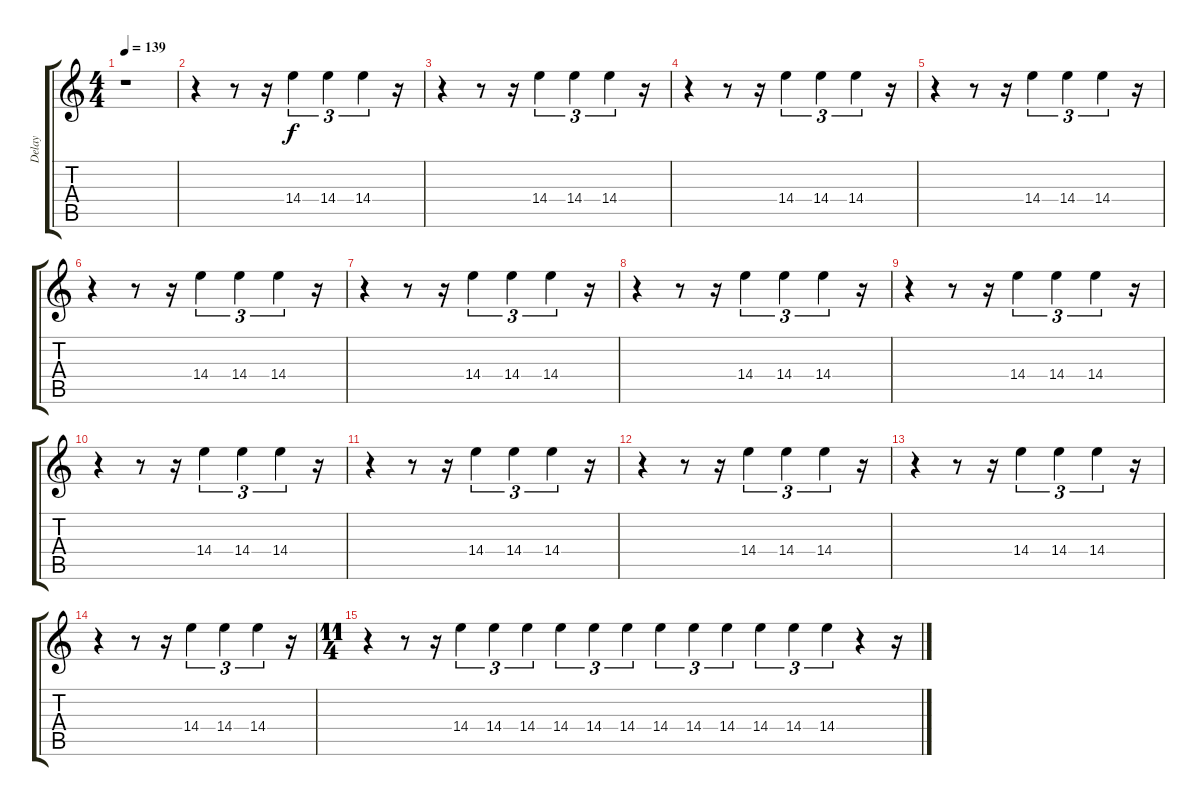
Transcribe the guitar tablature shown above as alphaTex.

\track ("Delay" "Delay") {instrument distortionguitar}
\staff {score tabs}
\tuning (E4 B3 G3 D3 A2 E2) {hide}
\ts (4 4)
\tempo 139
\clef g2
\ks c
r.1{dy f volume 13} |
r.4 r.8 r.16 14.4.4{tu (3 2) volume 9} 14.4.4{tu (3 2)} 14.4.4{tu (3 2)} r.16{volume 13} |
r.4 r.8 r.16 14.4.4{tu (3 2) volume 9} 14.4.4{tu (3 2)} 14.4.4{tu (3 2)} r.16{volume 13} |
r.4 r.8 r.16 14.4.4{tu (3 2) volume 9} 14.4.4{tu (3 2)} 14.4.4{tu (3 2)} r.16{volume 13} |
r.4 r.8 r.16 14.4.4{tu (3 2) volume 9} 14.4.4{tu (3 2)} 14.4.4{tu (3 2)} r.16{volume 13} |
r.4 r.8 r.16 14.4.4{tu (3 2) volume 9} 14.4.4{tu (3 2)} 14.4.4{tu (3 2)} r.16{volume 13} |
r.4 r.8 r.16 14.4.4{tu (3 2) volume 9} 14.4.4{tu (3 2)} 14.4.4{tu (3 2)} r.16{volume 13} |
r.4 r.8 r.16 14.4.4{tu (3 2) volume 9} 14.4.4{tu (3 2)} 14.4.4{tu (3 2)} r.16{volume 13} |
r.4 r.8 r.16 14.4.4{tu (3 2) volume 9} 14.4.4{tu (3 2)} 14.4.4{tu (3 2)} r.16{volume 13} |
r.4 r.8 r.16 14.4.4{tu (3 2) volume 9} 14.4.4{tu (3 2)} 14.4.4{tu (3 2)} r.16{volume 13} |
r.4 r.8 r.16 14.4.4{tu (3 2) volume 9} 14.4.4{tu (3 2)} 14.4.4{tu (3 2)} r.16{volume 13} |
r.4 r.8 r.16 14.4.4{tu (3 2) volume 9} 14.4.4{tu (3 2)} 14.4.4{tu (3 2)} r.16{volume 13} |
r.4 r.8 r.16 14.4.4{tu (3 2) volume 9} 14.4.4{tu (3 2)} 14.4.4{tu (3 2)} r.16{volume 13} |
r.4 r.8 r.16 14.4.4{tu (3 2) volume 9} 14.4.4{tu (3 2)} 14.4.4{tu (3 2)} r.16{volume 13} |
\ts (11 4)
r.4 r.8 r.16 14.4.4{tu (3 2) volume 0} 14.4.4{tu (3 2)} 14.4.4{tu (3 2)} 14.4.4{tu (3 2)} 14.4.4{tu (3 2)} 14.4.4{tu (3 2)} 14.4.4{tu (3 2)} 14.4.4{tu (3 2)} 14.4.4{tu (3 2)} 14.4.4{tu (3 2)} 14.4.4{tu (3 2)} 14.4.4{tu (3 2)} r.4 r.16
